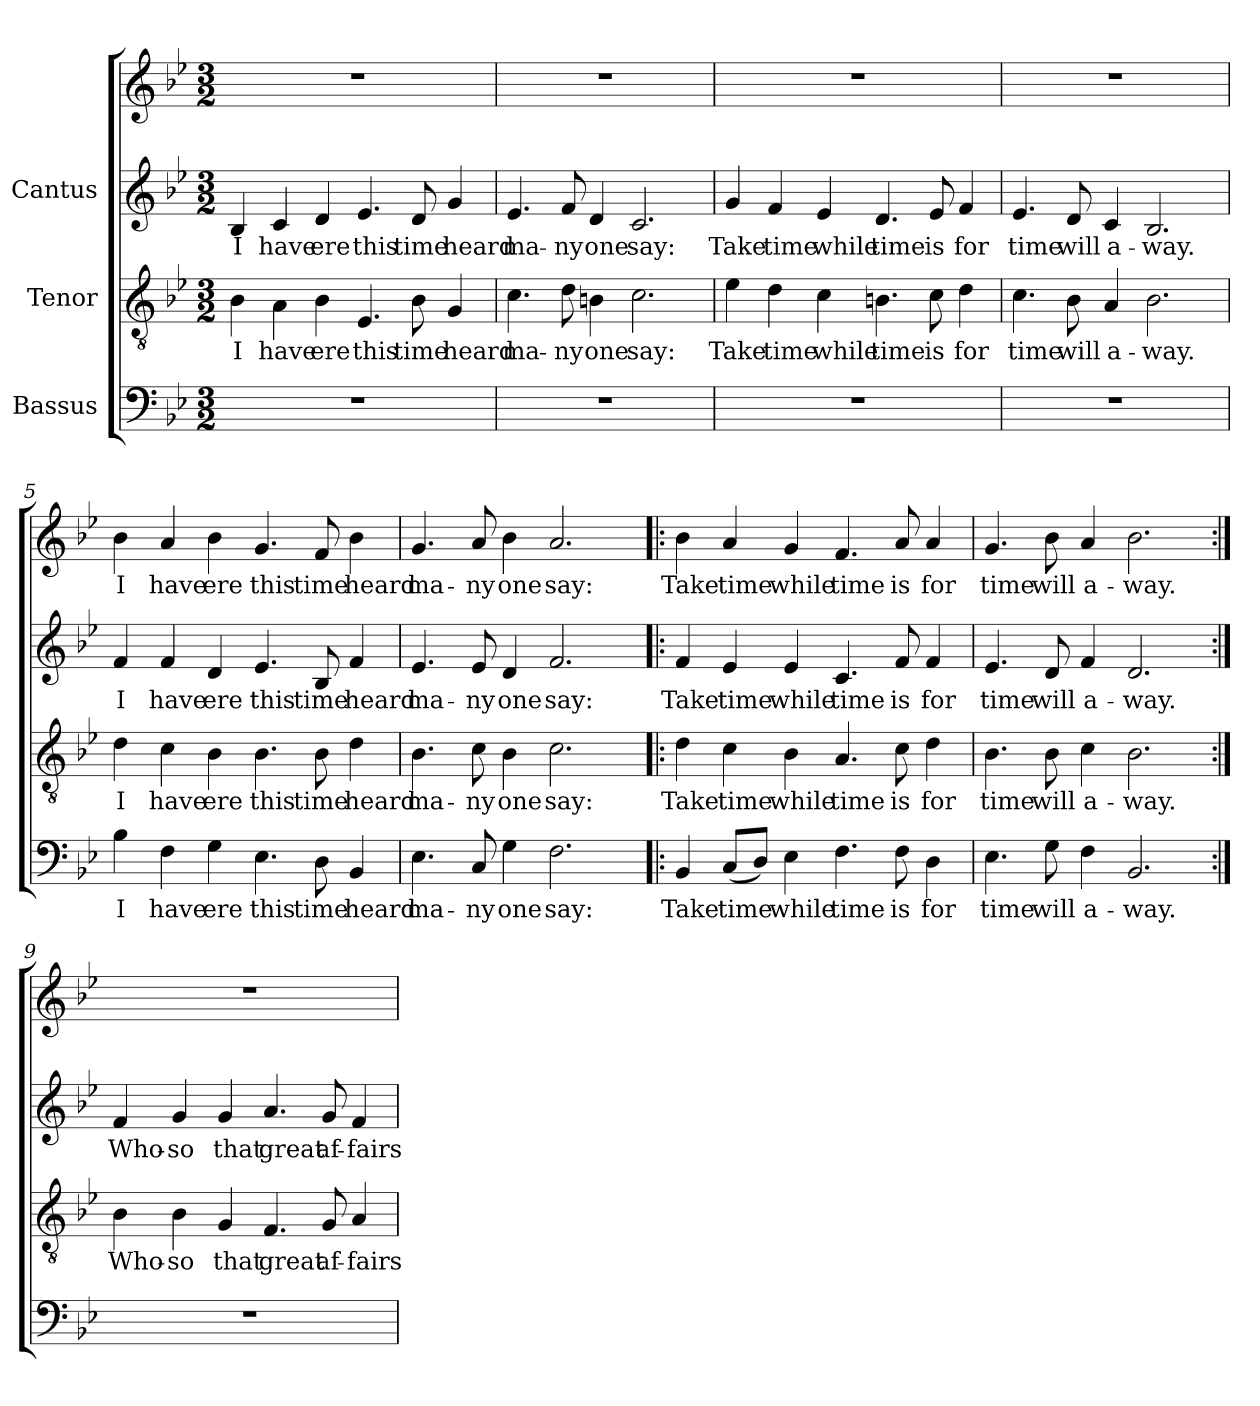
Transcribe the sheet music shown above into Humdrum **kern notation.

**kern	**text	**kern	**text	**kern	**text	**kern	**text
*part3	*part3	*part2	*part2	*part1	*part1	*part1	*part1
*staff4	*staff4	*staff3	*staff3	*staff2	*staff2	*staff1	*staff1
*I"Bassus	*	*I"Tenor	*	*I"Cantus	*	*	*
!!LO:PB:g=z
*stria5	*	*stria5	*	*stria5	*	*stria5	*
*clefF4	*	*clefGv2	*	*clefG2	*	*clefG2	*
*k[b-e-]	*	*k[b-e-]	*	*k[b-e-]	*	*k[b-e-]	*
*B-:	*	*B-:	*	*B-:	*	*B-:	*
*M3/2	*	*M3/2	*	*M3/2	*	*M3/2	*
*MM144	*	*MM144	*	*MM144	*	*MM144	*
=1	=1	=1	=1	=1	=1	=1	=1
!	!	!	!LO:LY:b:cj	!	!LO:LY:b:cj	!	!
1.r	.	4B-\	I	4B-/	I	1.r	.
!	!	!	!LO:LY:b:cj	!	!LO:LY:b:cj	!	!
.	.	4A\	have	4c/	have	.	.
!	!	!	!LO:LY:b:cj	!	!LO:LY:b:cj	!	!
.	.	4B-\	ere	4d/	ere	.	.
!	!	!	!LO:LY:b:cj	!	!LO:LY:b:cj	!	!
.	.	4.E-/	this	4.e-/	this	.	.
!	!	!	!LO:LY:b:cj	!	!LO:LY:b:cj	!	!
.	.	8B-\	time	8d/	time	.	.
!	!	!	!LO:LY:b:cj	!	!LO:LY:b:cj	!	!
.	.	4G/	heard	4g/	heard	.	.
=2	=2	=2	=2	=2	=2	=2	=2
!	!	!	!LO:LY:b:cj	!	!LO:LY:b:cj	!	!
1.r	.	4.c\	ma-	4.e-/	ma-	1.r	.
!	!	!	!LO:LY:b:cj	!	!LO:LY:b:cj	!	!
.	.	8d\	-ny	8f/	-ny	.	.
!	!	!	!LO:LY:b:cj	!	!LO:LY:b:cj	!	!
.	.	4Bn\	one	4d/	one	.	.
!	!	!	!LO:LY:b:cj	!	!LO:LY:b:cj	!	!
.	.	2.c\	say:	2.c/	say:	.	.
=3	=3	=3	=3	=3	=3	=3	=3
!	!	!	!LO:LY:b:cj	!	!LO:LY:b:cj	!	!
1.r	.	4e-\	Take	4g/	Take	1.r	.
!	!	!	!LO:LY:b:cj	!	!LO:LY:b:cj	!	!
.	.	4d\	time	4f/	time	.	.
!	!	!	!LO:LY:b:cj	!	!LO:LY:b:cj	!	!
.	.	4c\	while	4e-/	while	.	.
!	!	!	!LO:LY:b:cj	!	!LO:LY:b:cj	!	!
.	.	4.Bn\	time	4.d/	time	.	.
!	!	!	!LO:LY:b:cj	!	!LO:LY:b:cj	!	!
.	.	8c\	is	8e-/	is	.	.
!	!	!	!LO:LY:b:cj	!	!LO:LY:b:cj	!	!
.	.	4d\	for	4f/	for	.	.
!!LO:LB:g=z
=4	=4	=4	=4	=4	=4	=4	=4
!	!	!	!LO:LY:b:cj	!	!LO:LY:b:cj	!	!
1.r	.	4.c\	time	4.e-/	time	1.r	.
!	!	!	!LO:LY:b:cj	!	!LO:LY:b:cj	!	!
.	.	8B-\	will	8d/	will	.	.
!	!	!	!LO:LY:b:cj	!	!LO:LY:b:cj	!	!
.	.	4A/	a-	4c/	a-	.	.
!	!	!	!LO:LY:b:cj	!	!LO:LY:b:cj	!	!
.	.	2.B-\	-way.	2.B-/	-way.	.	.
=5	=5	=5	=5	=5	=5	=5	=5
!	!LO:LY:b:cj	!	!LO:LY:b:cj	!	!LO:LY:b:cj	!	!LO:LY:b:cj
4B-\	I	4d\	I	4f/	I	4b-\	I
!	!LO:LY:b:cj	!	!LO:LY:b:cj	!	!LO:LY:b:cj	!	!LO:LY:b:cj
4F\	have	4c\	have	4f/	have	4a/	have
!	!LO:LY:b:cj	!	!LO:LY:b:cj	!	!LO:LY:b:cj	!	!LO:LY:b:cj
4G\	ere	4B-\	ere	4d/	ere	4b-\	ere
!	!LO:LY:b:cj	!	!LO:LY:b:cj	!	!LO:LY:b:cj	!	!LO:LY:b:cj
4.E-\	this	4.B-\	this	4.e-/	this	4.g/	this
!	!LO:LY:b:cj	!	!LO:LY:b:cj	!	!LO:LY:b:cj	!	!LO:LY:b:cj
8D\	time	8B-\	time	8B-/	time	8f/	time
!	!LO:LY:b:cj	!	!LO:LY:b:cj	!	!LO:LY:b:cj	!	!LO:LY:b:cj
4BB-/	heard	4d\	heard	4f/	heard	4b-\	heard
=6	=6	=6	=6	=6	=6	=6	=6
!	!LO:LY:b:cj	!	!LO:LY:b:cj	!	!LO:LY:b:cj	!	!LO:LY:b:cj
4.E-\	ma-	4.B-\	ma-	4.e-/	ma-	4.g/	ma-
!	!LO:LY:b:cj	!	!LO:LY:b:cj	!	!LO:LY:b:cj	!	!LO:LY:b:cj
8C/	-ny	8c\	-ny	8e-/	-ny	8a/	-ny
!	!LO:LY:b:cj	!	!LO:LY:b:cj	!	!LO:LY:b:cj	!	!LO:LY:b:cj
4G\	one	4B-\	one	4d/	one	4b-\	one
!	!LO:LY:b:cj	!	!LO:LY:b:cj	!	!LO:LY:b:cj	!	!LO:LY:b:cj
2.F\	say:	2.c\	say:	2.f/	say:	2.a/	say:
!!LO:LB:g=z
=7!|:	=7!|:	=7!|:	=7!|:	=7!|:	=7!|:	=7!|:	=7!|:
!	!LO:LY:b:cj	!	!LO:LY:b:cj	!	!LO:LY:b:cj	!	!LO:LY:b:cj
4BB-/	Take	4d\	Take	4f/	Take	4b-\	Take
!	!LO:LY:b:cj	!	!LO:LY:b:cj	!	!LO:LY:b:cj	!	!LO:LY:b:cj
(<8C/L	time	4c\	time	4e-/	time	4a/	time
!	!LO:LY:b:cj	!	!	!	!	!	!
8D/J)	.	.	.	.	.	.	.
!	!LO:LY:b:cj	!	!LO:LY:b:cj	!	!LO:LY:b:cj	!	!LO:LY:b:cj
4E-\	while	4B-\	while	4e-/	while	4g/	while
!	!LO:LY:b:cj	!	!LO:LY:b:cj	!	!LO:LY:b:cj	!	!LO:LY:b:cj
4.F\	time	4.A/	time	4.c/	time	4.f/	time
!	!LO:LY:b:cj	!	!LO:LY:b:cj	!	!LO:LY:b:cj	!	!LO:LY:b:cj
8F\	is	8c\	is	8f/	is	8a/	is
!	!LO:LY:b:cj	!	!LO:LY:b:cj	!	!LO:LY:b:cj	!	!LO:LY:b:cj
4D\	for	4d\	for	4f/	for	4a/	for
=8	=8	=8	=8	=8	=8	=8	=8
!	!LO:LY:b:cj	!	!LO:LY:b:cj	!	!LO:LY:b:cj	!	!LO:LY:b:cj
4.E-\	time	4.B-\	time	4.e-/	time	4.g/	time
!	!LO:LY:b:cj	!	!LO:LY:b:cj	!	!LO:LY:b:cj	!	!LO:LY:b:cj
8G\	will	8B-\	will	8d/	will	8b-\	will
!	!LO:LY:b:cj	!	!LO:LY:b:cj	!	!LO:LY:b:cj	!	!LO:LY:b:cj
4F\	a-	4c\	a-	4f/	a-	4a/	a-
!	!LO:LY:b:cj	!	!LO:LY:b:cj	!	!LO:LY:b:cj	!	!LO:LY:b:cj
2.BB-/	-way.	2.B-\	-way.	2.d/	-way.	2.b-\	-way.
=9:|!	=9:|!	=9:|!	=9:|!	=9:|!	=9:|!	=9:|!	=9:|!
!	!	!	!LO:LY:b:cj	!	!LO:LY:b:cj	!	!
1.r	.	4B-\	Who-	4f/	Who-	1.r	.
!	!	!	!LO:LY:b:cj	!	!LO:LY:b:cj	!	!
.	.	4B-\	-so	4g/	-so	.	.
!	!	!	!LO:LY:b:cj	!	!LO:LY:b:cj	!	!
.	.	4G/	that	4g/	that	.	.
!	!	!	!LO:LY:b:cj	!	!LO:LY:b:cj	!	!
.	.	4.F/	great	4.a/	great	.	.
!	!	!	!LO:LY:b:cj	!	!LO:LY:b:cj	!	!
.	.	8G/	af-	8g/	af-	.	.
!	!	!	!LO:LY:b:cj	!	!LO:LY:b:cj	!	!
.	.	4A/	-fairs	4f/	-fairs	.	.
=	=	=	=	=	=	=	=
*-	*-	*-	*-	*-	*-	*-	*-
